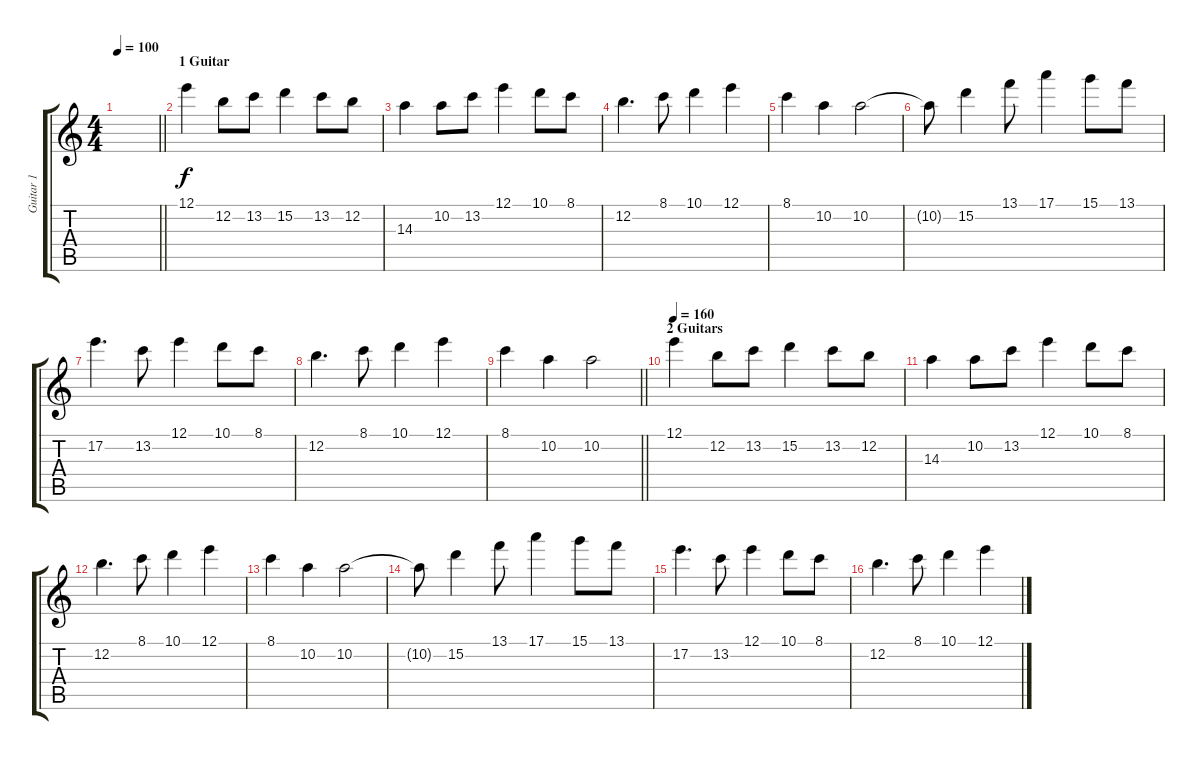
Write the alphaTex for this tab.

\track ("Guitar 1" "Guitar 1") {instrument acousticguitarnylon}
\staff {score tabs}
\tuning (E4 B3 G3 D3 A2 E2) {hide}
\ts (4 4)
\tempo 100
\clef g2
\barLineRight lightlight
\ks c
|
\section ("" "1 Guitar")
12.1.4 12.2.8 13.2.8 15.2.4 13.2.8 12.2.8 |
14.3.4 10.2.8 13.2.8 12.1.4 10.1.8 8.1.8 |
12.2.4{d} 8.1.8 10.1.4 12.1.4 |
8.1.4 10.2.4 10.2.2 |
10.2{t}.8 15.2.4 13.1.8 17.1.4 15.1.8 13.1.8 |
17.2.4{d} 13.2.8 12.1.4 10.1.8 8.1.8 |
12.2.4{d} 8.1.8 10.1.4 12.1.4 |
\barLineRight lightlight
8.1.4 10.2.4 10.2.2 |
\section ("" "2 Guitars")
\tempo 160
12.1.4 12.2.8 13.2.8 15.2.4 13.2.8 12.2.8 |
14.3.4 10.2.8 13.2.8 12.1.4 10.1.8 8.1.8 |
12.2.4{d} 8.1.8 10.1.4 12.1.4 |
8.1.4 10.2.4 10.2.2 |
10.2{t}.8 15.2.4 13.1.8 17.1.4 15.1.8 13.1.8 |
17.2.4{d} 13.2.8 12.1.4 10.1.8 8.1.8 |
12.2.4{d} 8.1.8 10.1.4 12.1.4
